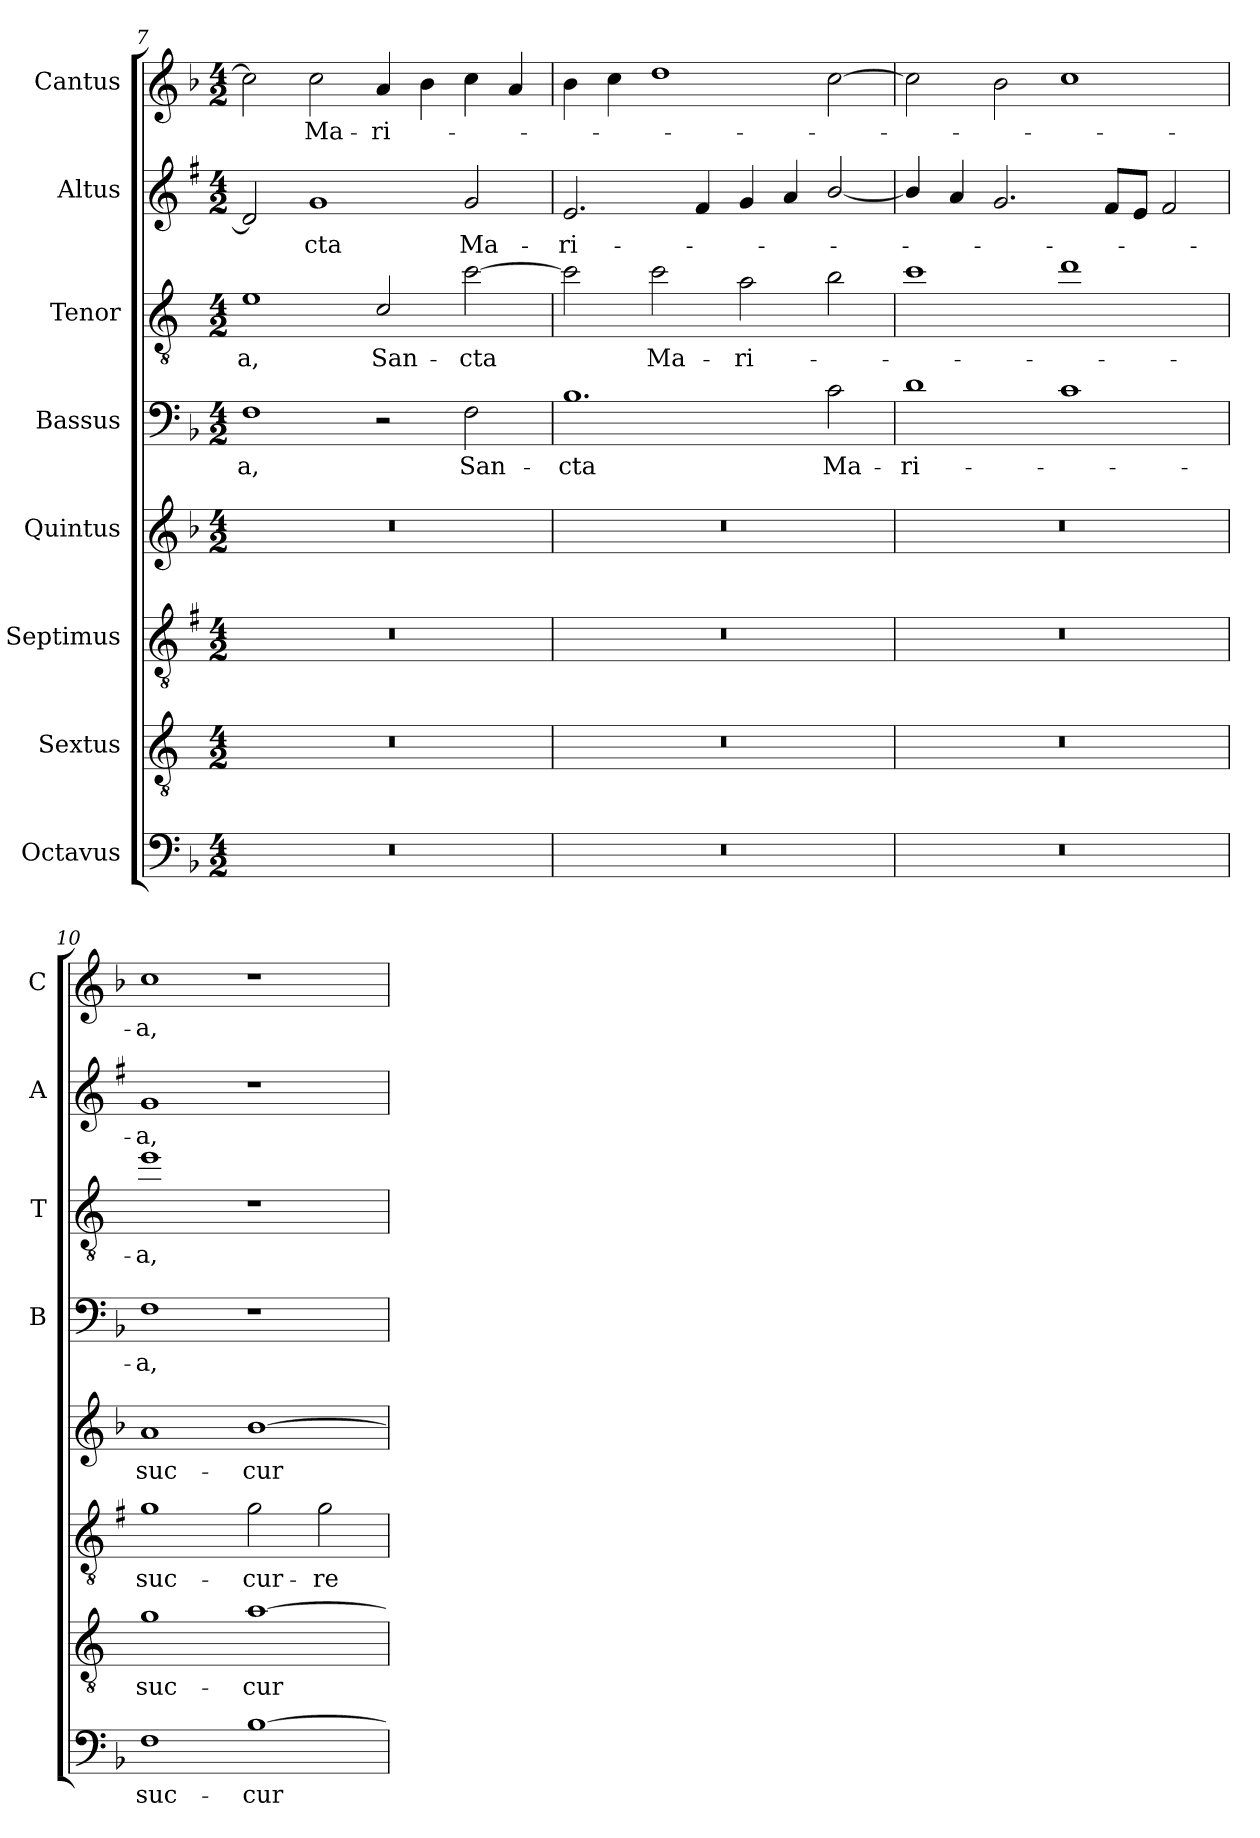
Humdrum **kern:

**kern	**text	**kern	**text	**kern	**text	**kern	**text	**kern	**text	**kern	**text	**kern	**text	**kern	**text
*part8	*part8	*part7	*part7	*part6	*part6	*part5	*part5	*part4	*part4	*part3	*part3	*part2	*part2	*part1	*part1
*staff8	*staff8	*staff7	*staff7	*staff6	*staff6	*staff5	*staff5	*staff4	*staff4	*staff3	*staff3	*staff2	*staff2	*staff1	*staff1
*I"Octavus	*	*I"Sextus	*	*I"Septimus	*	*I"Quintus	*	*I"Bassus	*	*I"Tenor	*	*I"Altus	*	*I"Cantus	*
*	*	*	*	*	*	*	*	*I'B	*	*I'T	*	*I'A	*	*I'C	*
*clefF4	*	*clefGv2	*	*clefGv2	*	*clefG2	*	*clefF4	*	*clefGv2	*	*clefG2	*	*clefG2	*
*	*	*ITrd4c7	*	*ITrd1c2	*	*	*	*	*	*ITrd4c7	*	*ITrd1c2	*	*	*
*k[b-]	*	*k[b-]	*	*k[b-]	*	*k[b-]	*	*k[b-]	*	*k[b-]	*	*k[b-]	*	*k[b-]	*
*F:	*	*F:	*	*F:	*	*F:	*	*F:	*	*F:	*	*F:	*	*F:	*
*M4/2	*	*M4/2	*	*M4/2	*	*M4/2	*	*M4/2	*	*M4/2	*	*M4/2	*	*M4/2	*
=7	=7	=7	=7	=7	=7	=7	=7	=7	=7	=7	=7	=7	=7	=7	=7
!	!	!	!	!	!	!	!	!	!LO:LY:b	!	!LO:LY:b	!	!	!	!
0r	.	0r	.	0r	.	0r	.	1F	-a,	1A	-a,	2c/]	.	2cc\]	.
!	!	!	!	!	!	!	!	!	!	!	!	!	!LO:LY:b	!	!LO:LY:b
.	.	.	.	.	.	.	.	.	.	.	.	1f	-cta	2cc\	Ma-
!	!	!	!	!	!	!	!	!	!	!	!LO:LY:b	!	!	!	!LO:LY:b
.	.	.	.	.	.	.	.	2r	.	2F/	San-	.	.	4a/	-ri-
.	.	.	.	.	.	.	.	.	.	.	.	.	.	4b-\	.
!	!	!	!	!	!	!	!	!	!LO:LY:b	!	!LO:LY:b	!	!LO:LY:b	!	!
.	.	.	.	.	.	.	.	2F\	San-	[2f\	-cta	2f/	Ma-	4cc\	.
.	.	.	.	.	.	.	.	.	.	.	.	.	.	4a/	.
=8	=8	=8	=8	=8	=8	=8	=8	=8	=8	=8	=8	=8	=8	=8	=8
!	!	!	!	!	!	!	!	!	!LO:LY:b	!	!	!	!LO:LY:b	!	!
0r	.	0r	.	0r	.	0r	.	1.B-	-cta	2f\]	.	2.d/	-ri-	4b-\	.
.	.	.	.	.	.	.	.	.	.	.	.	.	.	4cc\	.
!	!	!	!	!	!	!	!	!	!	!	!LO:LY:b	!	!	!	!
.	.	.	.	.	.	.	.	.	.	2f\	Ma-	.	.	1dd	.
.	.	.	.	.	.	.	.	.	.	.	.	4e/	.	.	.
!	!	!	!	!	!	!	!	!	!	!	!LO:LY:b	!	!	!	!
.	.	.	.	.	.	.	.	.	.	2d\	-ri-	4f/	.	.	.
.	.	.	.	.	.	.	.	.	.	.	.	4g/	.	.	.
!	!	!	!	!	!	!	!	!	!LO:LY:b	!	!	!	!	!	!
.	.	.	.	.	.	.	.	2c\	Ma-	2e\	.	[2a/	.	[2cc\	.
=9	=9	=9	=9	=9	=9	=9	=9	=9	=9	=9	=9	=9	=9	=9	=9
!	!	!	!	!	!	!	!	!	!LO:LY:b	!	!	!	!	!	!
0r	.	0r	.	0r	.	0r	.	1d	-ri-	1f	.	4a/]	.	2cc\]	.
.	.	.	.	.	.	.	.	.	.	.	.	4g/	.	.	.
.	.	.	.	.	.	.	.	.	.	.	.	2.f/	.	2b-\	.
.	.	.	.	.	.	.	.	1c	.	1g	.	.	.	1cc	.
.	.	.	.	.	.	.	.	.	.	.	.	8e/L	.	.	.
.	.	.	.	.	.	.	.	.	.	.	.	8d/J	.	.	.
.	.	.	.	.	.	.	.	.	.	.	.	2e/	.	.	.
!!LO:PB:g=z
=10	=10	=10	=10	=10	=10	=10	=10	=10	=10	=10	=10	=10	=10	=10	=10
!	!LO:LY:b	!	!LO:LY:b	!	!LO:LY:b	!	!LO:LY:b	!	!LO:LY:b	!	!LO:LY:b	!	!LO:LY:b	!	!LO:LY:b
1F	suc-	1c	suc-	1f	suc-	1a	suc-	1F	-a,	1a	-a,	1f	-a,	1cc	-a,
!	!LO:LY:b	!	!LO:LY:b	!	!LO:LY:b	!	!LO:LY:b	!	!	!	!	!	!	!	!
[1B-	-cur-	[1d	-cur-	2f\	-cur-	[1b-	-cur-	1r	.	1r	.	1r	.	1r	.
!	!	!	!	!	!LO:LY:b	!	!	!	!	!	!	!	!	!	!
.	.	.	.	2f\	-re	.	.	.	.	.	.	.	.	.	.
=	=	=	=	=	=	=	=	=	=	=	=	=	=	=	=
*-	*-	*-	*-	*-	*-	*-	*-	*-	*-	*-	*-	*-	*-	*-	*-
